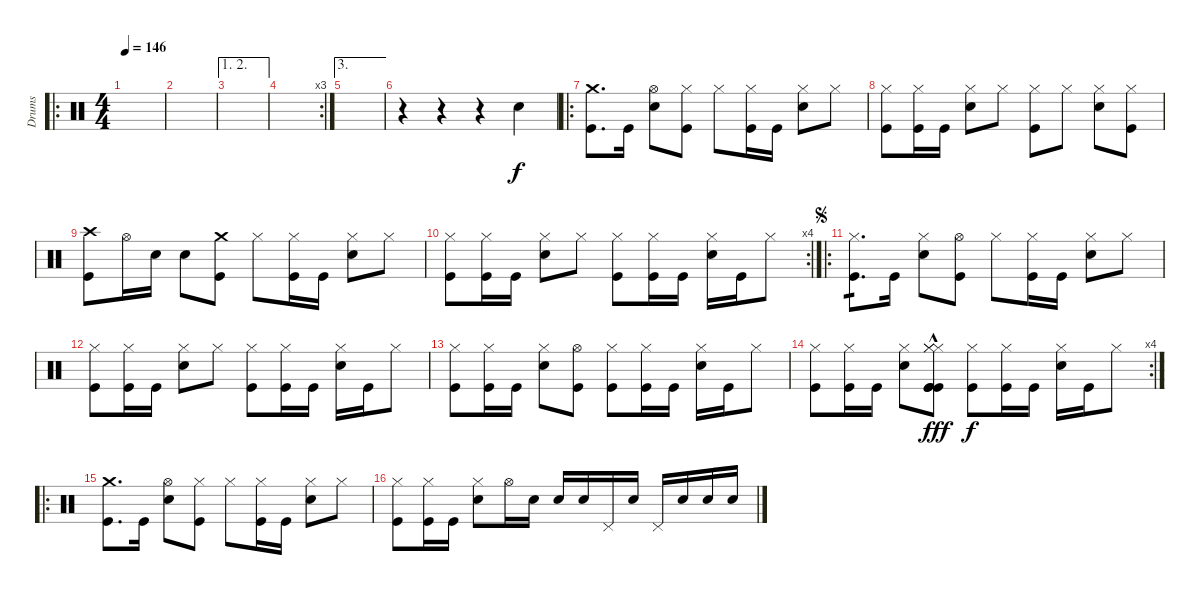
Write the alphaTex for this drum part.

\track ("Drums" "Drums") {instrument percussion}
\staff {score}
\articulation defaults
\ro
\ts (4 4)
\tempo 146
\clef neutral
\ks c
|
|
\ae (1 2)
|
\rc 3
|
\ae 3
|
r.4 r.4 r.4 "Electric Snare (hit)".4 |
\ro
("Crash medium (hit)" "Kick (hit)").8{d} "Kick (hit)".16 ("Hi-Hat (open)" "Electric Snare (hit)").8 ("Hi-Hat (closed)" "Kick (hit)").8 "Hi-Hat (closed)".8 ("Hi-Hat (closed)" "Kick (hit)").16 "Kick (hit)".16 ("Hi-Hat (closed)" "Electric Snare (hit)").8 "Hi-Hat (closed)".8 |
("Hi-Hat (closed)" "Kick (hit)").8 ("Hi-Hat (closed)" "Kick (hit)").16 "Kick (hit)".16 ("Hi-Hat (closed)" "Electric Snare (hit)").8 "Hi-Hat (closed)".8 ("Hi-Hat (closed)" "Kick (hit)").8 "Hi-Hat (closed)".8 ("Hi-Hat (closed)" "Electric Snare (hit)").8 ("Hi-Hat (closed)" "Kick (hit)").8 |
("Crash high (hit)" "Kick (hit)").8 "Hi-Hat (open)".16 "Electric Snare (hit)".16 "Electric Snare (hit)".8 ("Crash medium (hit)" "Kick (hit)").8 "Hi-Hat (closed)".8 ("Hi-Hat (closed)" "Kick (hit)").16 "Kick (hit)".16 ("Hi-Hat (closed)" "Electric Snare (hit)").8 "Hi-Hat (closed)".8 |
\rc 4
("Hi-Hat (closed)" "Kick (hit)").8 ("Hi-Hat (closed)" "Kick (hit)").16 "Kick (hit)".16 ("Hi-Hat (closed)" "Electric Snare (hit)").8 "Hi-Hat (closed)".8 ("Hi-Hat (closed)" "Kick (hit)").8 ("Hi-Hat (closed)" "Kick (hit)").16 "Kick (hit)".16 ("Hi-Hat (closed)" "Electric Snare (hit)").16 "Kick (hit)".16 "Hi-Hat (closed)".8 |
\ro
\jump segno
("Hi-Hat (closed)" "Kick (hit)").8{d tp 1} "Kick (hit)".16 ("Hi-Hat (closed)" "Electric Snare (hit)").8 ("Hi-Hat (open)" "Kick (hit)").8 "Hi-Hat (closed)".8 ("Hi-Hat (closed)" "Kick (hit)").16 "Kick (hit)".16 ("Hi-Hat (closed)" "Electric Snare (hit)").8 "Hi-Hat (closed)".8 |
("Hi-Hat (closed)" "Kick (hit)").8 ("Hi-Hat (closed)" "Kick (hit)").16 "Kick (hit)".16 ("Hi-Hat (closed)" "Electric Snare (hit)").8 "Hi-Hat (closed)".8 ("Hi-Hat (closed)" "Kick (hit)").8 ("Hi-Hat (closed)" "Kick (hit)").16 "Kick (hit)".16 ("Hi-Hat (closed)" "Electric Snare (hit)").16 "Kick (hit)".16 "Hi-Hat (closed)".8 |
("Hi-Hat (closed)" "Kick (hit)").8 ("Hi-Hat (closed)" "Kick (hit)").16 "Kick (hit)".16 ("Hi-Hat (closed)" "Electric Snare (hit)").8 ("Hi-Hat (open)" "Kick (hit)").8 ("Hi-Hat (closed)" "Kick (hit)").8 ("Hi-Hat (closed)" "Kick (hit)").16 "Kick (hit)".16 ("Hi-Hat (closed)" "Electric Snare (hit)").16 "Kick (hit)".16 "Hi-Hat (closed)".8 |
\rc 4
("Hi-Hat (closed)" "Kick (hit)").8 ("Hi-Hat (closed)" "Kick (hit)").16 "Kick (hit)".16 ("Hi-Hat (closed)" "Electric Snare (hit)").8 ("Hi-Hat (closed)"{hac} "Hi-Hat (closed)"{hac} "Hi-Hat (closed)"{hac} "Kick (hit)"{hac} "Kick (hit)"{hac} "Kick (hit)"{hac}).8{dy fff} ("Hi-Hat (closed)" "Kick (hit)").8{dy f} ("Hi-Hat (closed)" "Kick (hit)").16 "Kick (hit)".16 ("Hi-Hat (closed)" "Electric Snare (hit)").16 "Kick (hit)".16 "Hi-Hat (closed)".8 |
\ro
("Crash medium (hit)" "Kick (hit)").8{d} "Kick (hit)".16 ("Hi-Hat (open)" "Electric Snare (hit)").8 ("Hi-Hat (closed)" "Kick (hit)").8 "Hi-Hat (closed)".8 ("Hi-Hat (closed)" "Kick (hit)").16 "Kick (hit)".16 ("Hi-Hat (closed)" "Electric Snare (hit)").8 "Hi-Hat (closed)".8 |
("Hi-Hat (closed)" "Kick (hit)").8 ("Hi-Hat (closed)" "Kick (hit)").16 "Kick (hit)".16 ("Hi-Hat (closed)" "Electric Snare (hit)").8 "Hi-Hat (open)".16 "Electric Snare (hit)".16 "Electric Snare (hit)".16 "Electric Snare (hit)".16 "Pedal Hi-Hat (hit)".16 "Electric Snare (hit)".16 "Pedal Hi-Hat (hit)".16 "Electric Snare (hit)".16 "Electric Snare (hit)".16 "Electric Snare (hit)".16
